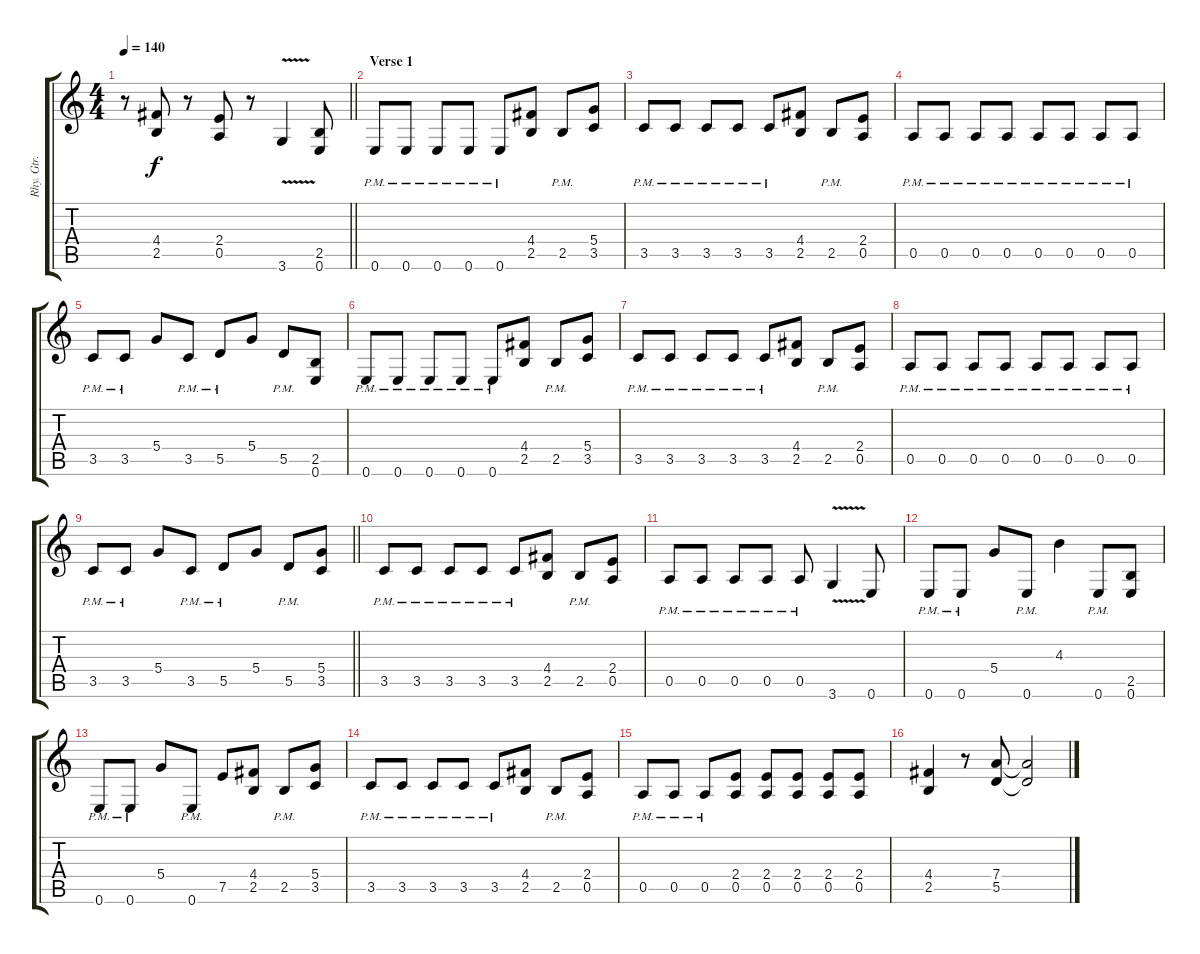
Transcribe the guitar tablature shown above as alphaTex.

\track ("Rhy. Gtr. 1" "Rhy. Gtr. ") {instrument distortionguitar}
\staff {score tabs}
\tuning (E4 B3 G3 D3 A2 E2) {hide}
\ts (4 4)
\tempo 140
\clef g2
\barLineRight lightlight
\ks c
r.8{dy f} (4.4 2.5).8 r.8 (2.4 0.5).8 r.8 3.6{v}.4 (2.5 0.6).8 |
\section ("" "Verse 1")
0.6{pm}.8{volume 6} 0.6{pm}.8 0.6{pm}.8 0.6{pm}.8 0.6{pm}.8 (4.4 2.5).8 2.5{pm}.8 (5.4 3.5).8 |
3.5{pm}.8 3.5{pm}.8 3.5{pm}.8 3.5{pm}.8 3.5{pm}.8 (4.4 2.5).8 2.5{pm}.8 (2.4 0.5).8 |
0.5{pm}.8 0.5{pm}.8 0.5{pm}.8 0.5{pm}.8 0.5{pm}.8 0.5{pm}.8 0.5{pm}.8 0.5{pm}.8 |
3.5{pm}.8 3.5{pm}.8 5.4.8 3.5{pm}.8 5.5{pm}.8 5.4.8 5.5{pm}.8 (2.5 0.6).8 |
0.6{pm}.8 0.6{pm}.8 0.6{pm}.8 0.6{pm}.8 0.6{pm}.8 (4.4 2.5).8 2.5{pm}.8 (5.4 3.5).8 |
3.5{pm}.8 3.5{pm}.8 3.5{pm}.8 3.5{pm}.8 3.5{pm}.8 (4.4 2.5).8 2.5{pm}.8 (2.4 0.5).8 |
0.5{pm}.8 0.5{pm}.8 0.5{pm}.8 0.5{pm}.8 0.5{pm}.8 0.5{pm}.8 0.5{pm}.8 0.5{pm}.8 |
\barLineRight lightlight
3.5{pm}.8 3.5{pm}.8 5.4.8 3.5{pm}.8 5.5{pm}.8 5.4.8 5.5{pm}.8 (5.4 3.5).8 |
\section ("" "")
3.5{pm}.8 3.5{pm}.8 3.5{pm}.8 3.5{pm}.8 3.5{pm}.8 (4.4 2.5).8 2.5{pm}.8 (2.4 0.5).8 |
0.5{pm}.8 0.5{pm}.8 0.5{pm}.8 0.5{pm}.8 0.5{pm}.8 3.6{v}.4 0.6.8 |
0.6{pm}.8 0.6{pm}.8 5.4.8 0.6{pm}.8 4.3.4 0.6{pm}.8 (2.5 0.6).8 |
0.6{pm}.8 0.6{pm}.8 5.4.8 0.6{pm}.8 7.5.8 (4.4 2.5).8 2.5{pm}.8 (5.4 3.5).8 |
3.5{pm}.8 3.5{pm}.8 3.5{pm}.8 3.5{pm}.8 3.5{pm}.8 (4.4 2.5).8 2.5{pm}.8 (2.4 0.5).8 |
0.5{pm}.8 0.5{pm}.8 0.5{pm}.8 (2.4 0.5).8 (2.4 0.5).8 (2.4 0.5).8 (2.4 0.5).8 (2.4 0.5).8 |
(4.4 2.5).4 r.8 (7.4 5.5).8 (7.4{t} 5.5{t}).2
